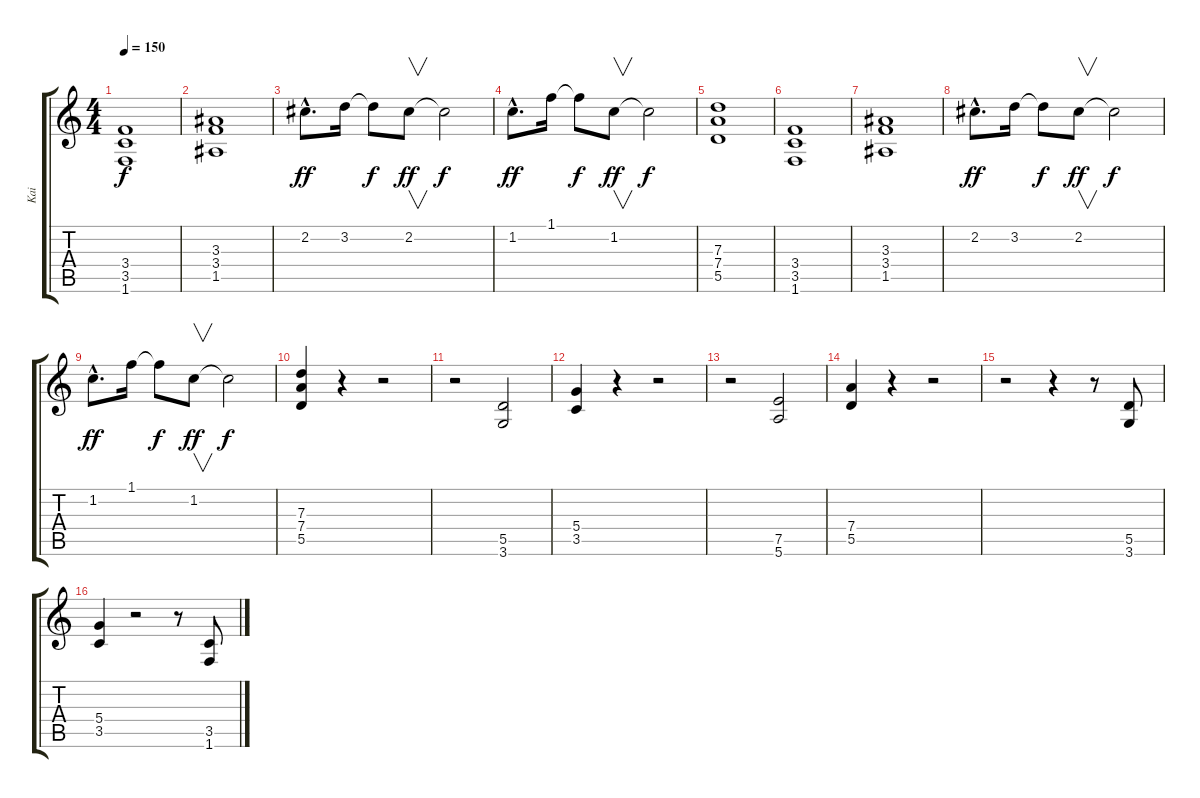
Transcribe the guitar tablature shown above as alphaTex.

\track ("Kai" "Kai") {instrument overdrivenguitar}
\staff {score tabs}
\tuning (E4 B3 G3 D3 A2 E2) {hide}
\ts (4 4)
\tempo 150
\clef g2
\ks c
(3.4 3.5 1.6).1{dy f} |
(3.3 3.4 1.5).1 |
2.2{hac}.8{d dy ff} 3.2.16 3.2{t}.8{dy f} 2.2.8{v dy ff} 2.2{t}.2{dy f} |
1.2{hac}.8{d dy ff} 1.1.16 1.1{t}.8{dy f} 1.2.8{v dy ff} 1.2{t}.2{dy f} |
(7.3 7.4 5.5).1 |
(3.4 3.5 1.6).1 |
(3.3 3.4 1.5).1 |
2.2{hac}.8{d dy ff} 3.2.16 3.2{t}.8{dy f} 2.2.8{v dy ff} 2.2{t}.2{dy f} |
1.2{hac}.8{d dy ff} 1.1.16 1.1{t}.8{dy f} 1.2.8{v dy ff} 1.2{t}.2{dy f} |
(7.3 7.4 5.5).4 r.4 r.2 |
r.2 (5.5 3.6).2 |
(5.4 3.5).4 r.4 r.2 |
r.2 (7.5 5.6).2 |
(7.4 5.5).4 r.4 r.2 |
r.2 r.4 r.8 (5.5 3.6).8 |
(5.4 3.5).4 r.2 r.8 (3.5 1.6).8
